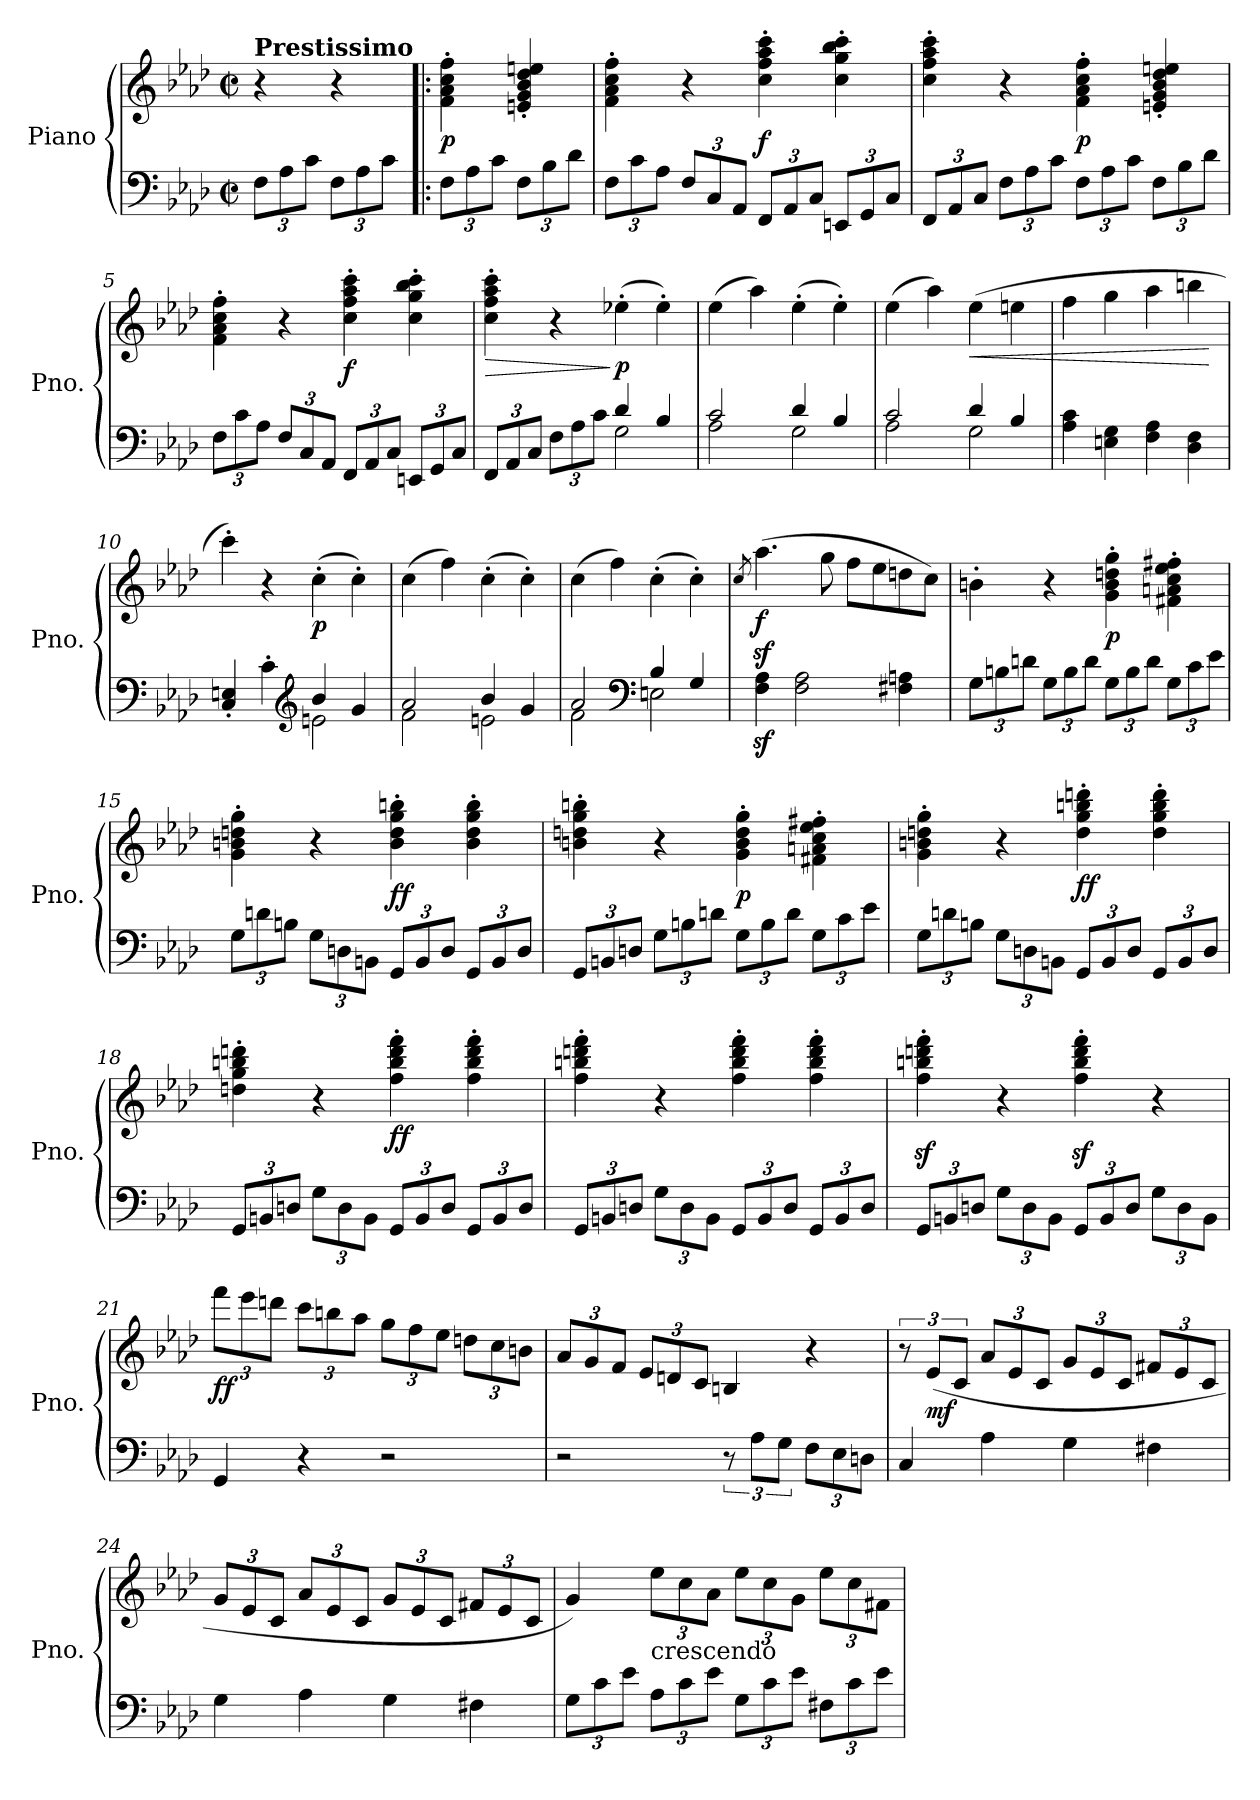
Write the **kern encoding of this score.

**kern	**kern	**dynam
*part1	*part1	*part1
*staff2	*staff1	*staff1/2
*I"Piano	*	*
*I'Pno.	*	*
*clefF4	*clefG2	*
*k[b-e-a-d-]	*k[b-e-a-d-]	*
*A-:	*A-:	*
*M2/2	*M2/2	*
*met(c|)	*met(c|)	*
*Xbrackettup	*	*
=1	=1	=1
!	!LO:TX:a:B:t=Prestissimo	!
!	!	!LO:DY:a=2
!	!	!LO:DY:n=1:b=2
12F\L	4r	p mf
12A-\	.	.
12c\J	.	.
12F\L	4r	.
12A-\	.	.
12c\J	.	.
=2!|:	=2!|:	=2!|:
!	!	!LO:DY:b
12F\L	4f\' 4a-\' 4cc\' 4ff\'	p
12A-\	.	.
12c\J	.	.
12F\L	4en/' 4g/' 4b-/' 4dd-/' 4een/'	.
12B-\	.	.
12d-\J	.	.
=3	=3	=3
12F\L	4f\' 4a-\' 4cc\' 4ff\'	.
12c\	.	.
12A-\J	.	.
12F/L	4r	.
12C/	.	.
12AA-/J	.	.
!	!	!LO:DY:a=2
12FF/L	4cc\' 4ff\' 4aa-\' 4ccc\'	f
12AA-/	.	.
12C/J	.	.
12EEn/L	4cc\' 4gg\' 4bb-\' 4ccc\'	.
12GG/	.	.
12C/J	.	.
=4	=4	=4
12FF/L	4cc\' 4ff\' 4aa-\' 4ccc\'	.
12AA-/	.	.
12C/J	.	.
12F\L	4r	.
12A-\	.	.
12c\J	.	.
!	!	!LO:DY:b
12F\L	4f\' 4a-\' 4cc\' 4ff\'	p
12A-\	.	.
12c\J	.	.
12F\L	4en/' 4g/' 4b-/' 4dd-/' 4een/'	.
12B-\	.	.
12d-\J	.	.
=5	=5	=5
12F\L	4f\' 4a-\' 4cc\' 4ff\'	.
12c\	.	.
12A-\J	.	.
12F/L	4r	.
12C/	.	.
12AA-/J	.	.
!	!	!LO:DY:b
12FF/L	4cc\' 4ff\' 4aa-\' 4ccc\'	f
12AA-/	.	.
12C/J	.	.
12EEn/L	4cc\' 4gg\' 4bb-\' 4ccc\'	.
12GG/	.	.
12C/J	.	.
!!LO:LB:g=z
=6	=6	=6
*^	*	*
!	!	!	!LO:HP:b
12FF/L	2ryy	4cc\' 4ff\' 4aa-\' 4ccc\'	>
12AA-/	.	.	.
12C/J	.	.	.
12F\L	.	4r	.
12A-\	.	.	.
12c\J	.	.	.
!	!	!	!LO:DY:n=1:b
4d-/	2G\	(>4ee-X'\	] p
4B-/	.	4ee-'\)	.
=7	=7	=7	=7
2c/	2A-\	(>4ee-\	.
.	.	4aa-\)	.
4d-/	2G\	(>4ee-'\	.
4B-/	.	4ee-'\)	.
=8	=8	=8	=8
2c/	2A-\	(>4ee-\	.
.	.	4aa-\)	.
!	!	!	!LO:HP:b
4d-/	2G\	(>4ee-\	<
4B-/	.	4een\	.
*v	*v	*	*
=9	=9	=9
4A-\ 4c\	4ff\	.
4En\ 4G\	4gg\	.
4F\ 4A-\	4aa-\	.
4D-\ 4F\	4bbn\	.
.	.	[
=10	=10	=10
*^	*	*
4C/' 4En/'	2ryy	4ccc'\)	.
4c'\	.	4r	.
*clefG2	*	*	*
!	!	!	!LO:DY:b
4b-/	2en\	(>4cc'\	p
4g/	.	4cc'\)	.
=11	=11	=11	=11
2a-/	2f\	(>4cc\	.
.	.	4ff\)	.
4b-/	2en\	(>4cc'\	.
4g/	.	4cc'\)	.
=12	=12	=12	=12
2a-/	2f\	(>4cc\	.
.	.	4ff\)	.
*clefF4	*	*	*
4B-/	2En\	(>4cc'\	.
4G/	.	4cc'\)	.
*v	*v	*	*
!!LO:LB:g=z
=13	=13	=13
.	8qcc/	.
!	!	!LO:DY:b
4F\z< 4A-\z<	(>4.aa-z<\	f
2F\ 2A-\	.	.
.	8gg\	.
.	8ff\L	.
.	8ee-\	.
4F#X\ 4An\	8ddn\	.
.	8cc\J)	.
=14	=14	=14
12G\L	4bn'\	.
12Bn\	.	.
12dn\J	.	.
12G\L	4r	.
12B\	.	.
12d\J	.	.
!	!	!LO:DY:b
12G\L	4g\' 4b\' 4ddn\' 4gg\'	p
12B\	.	.
12d\J	.	.
12G\L	4f#X\' 4an\' 4cc\' 4ee-\' 4ff#X\'	.
12c\	.	.
12e-\J	.	.
=15	=15	=15
12G\L	4g\' 4bn\' 4ddn\' 4gg\'	.
12dn\	.	.
12Bn\J	.	.
12G\L	4r	.
12Dn\	.	.
12BBn\J	.	.
!	!	!LO:DY:b
12GG/L	4b\' 4dd\' 4gg\' 4bbn\'	ff
12BB/	.	.
12D/J	.	.
12GG/L	4b\' 4dd\' 4gg\' 4bb\'	.
12BB/	.	.
12D/J	.	.
!!LO:LB:g=z
=16	=16	=16
12GG/L	4bn\' 4ddn\' 4gg\' 4bbn\'	.
12BBn/	.	.
12Dn/J	.	.
12G\L	4r	.
12Bn\	.	.
12dn\J	.	.
!	!	!LO:DY:b
12G\L	4g\' 4b\' 4dd\' 4gg\'	p
12B\	.	.
12d\J	.	.
12G\L	4f#X\' 4an\' 4cc\' 4ee-\' 4ff#X\'	.
12c\	.	.
12e-\J	.	.
=17	=17	=17
12G\L	4g\' 4bn\' 4ddn\' 4gg\'	.
12dn\	.	.
12Bn\J	.	.
12G\L	4r	.
12Dn\	.	.
12BBn\J	.	.
!	!	!LO:DY:b
12GG/L	4dd\' 4gg\' 4bbn\' 4dddn\'	ff
12BB/	.	.
12D/J	.	.
12GG/L	4dd\' 4gg\' 4bb\' 4ddd\'	.
12BB/	.	.
12D/J	.	.
=18	=18	=18
12GG/L	4ddn\' 4gg\' 4bbn\' 4dddn\'	.
12BBn/	.	.
12Dn/J	.	.
12G\L	4r	.
12D\	.	.
12BB\J	.	.
!	!	!LO:DY:b
12GG/L	4ff\' 4bb\' 4ddd\' 4fff\'	ff
12BB/	.	.
12D/J	.	.
12GG/L	4ff\' 4bb\' 4ddd\' 4fff\'	.
12BB/	.	.
12D/J	.	.
!!LO:LB:g=z
=19	=19	=19
12GG/L	4ff\' 4bbn\' 4dddn\' 4fff\'	.
12BBn/	.	.
12Dn/J	.	.
12G\L	4r	.
12D\	.	.
12BB\J	.	.
12GG/L	4ff\' 4bb\' 4ddd\' 4fff\'	.
12BB/	.	.
12D/J	.	.
12GG/L	4ff\' 4bb\' 4ddd\' 4fff\'	.
12BB/	.	.
12D/J	.	.
=20	=20	=20
12GG/L	4ff\z<' 4bbn\z<' 4dddn\z<' 4fff\z<'	.
12BBn/	.	.
12Dn/J	.	.
12G\L	4r	.
12D\	.	.
12BB\J	.	.
12GG/L	4ff\z<' 4bb\z<' 4ddd\z<' 4fff\z<'	.
12BB/	.	.
12D/J	.	.
12G\L	4r	.
12D\	.	.
12BB\J	.	.
=21	=21	=21
*	*Xbrackettup	*
!	!	!LO:DY:b
4GG/	12fff\L	ff
.	12eee-\	.
.	12dddn\J	.
4r	12ccc\L	.
.	12bbn\	.
.	12aa-\J	.
2r	12gg\L	.
.	12ff\	.
.	12ee-\J	.
.	12ddn\L	.
.	12cc\	.
.	12bn\J	.
!!LO:LB:g=z
=22	=22	=22
2r	12a-/L	.
.	12g/	.
.	12f/J	.
.	12e-/L	.
.	12dn/	.
.	12c/J	.
*brackettup	*	*
12r	4Bn/	.
12A-\L	.	.
12G\J	.	.
*Xbrackettup	*	*
12F\L	4r	.
12E-\	.	.
12Dn\J	.	.
=23	=23	=23
*	*brackettup	*
4C/	12r	.
!	!	!LO:DY:b
.	(>12e-/L	mf
.	12c/J	.
*	*Xbrackettup	*
4A-\	12a-/L	.
.	12e-/	.
.	12c/J	.
4G\	12g/L	.
.	12e-/	.
.	12c/J	.
4F#X\	12f#X/L	.
.	12e-/	.
.	12c/J	.
=24	=24	=24
4G\	12g/L	.
.	12e-/	.
.	12c/J	.
4A-\	12a-/L	.
.	12e-/	.
.	12c/J	.
4G\	12g/L	.
.	12e-/	.
.	12c/J	.
4F#X\	12f#X/L	.
.	12e-/	.
.	12c/J	.
!!LO:PB:g=z
=25	=25	=25
12G\L	4g/)	.
12c\	.	.
12e-\J	.	.
!	!LO:TX:b:t=crescendo	!
12A-\L	12ee-\L	.
12c\	12cc\	.
12e-\J	12a-\J	.
12G\L	12ee-\L	.
12c\	12cc\	.
12e-\J	12g\J	.
12F#X\L	12ee-\L	.
12c\	12cc\	.
12e-\J	12f#X\J	.
=	=	=
*-	*-	*-
